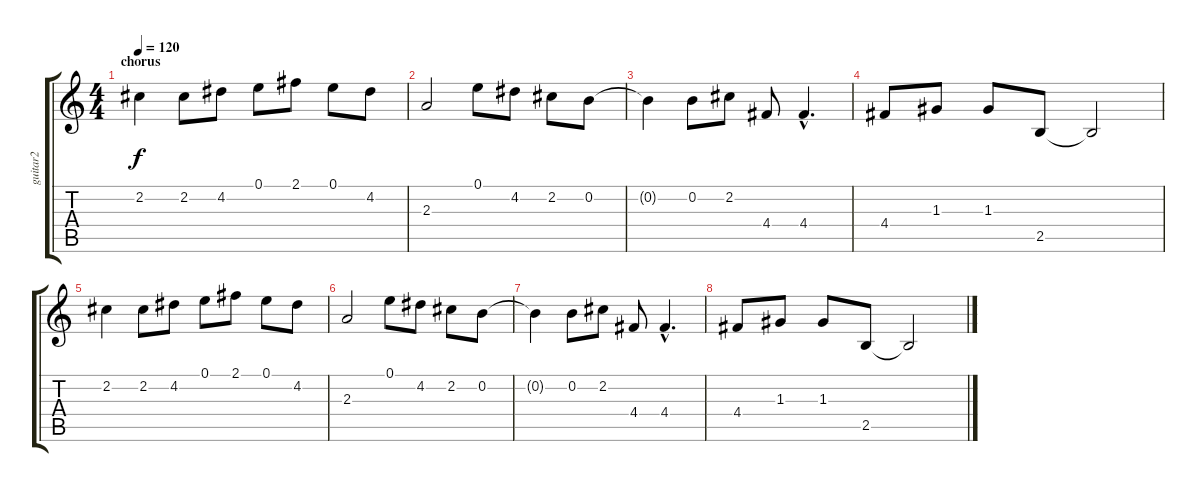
\track ("guitar2" "guitar2") {instrument overdrivenguitar}
\staff {score tabs}
\tuning (E4 B3 G3 D3 A2 E2) {hide}
\ts (4 4)
\section ("" "chorus")
\tempo 120
\clef g2
\ks c
2.2.4{dy f} 2.2.8 4.2.8 0.1.8 2.1.8 0.1.8 4.2.8 |
2.3.2 0.1.8 4.2.8 2.2.8 0.2.8 |
0.2{t}.4 0.2.8 2.2.8 4.4.8 4.4{hac}.4{d} |
4.4.8 1.3.8 1.3.8 2.5.8 2.5{t}.2 |
2.2.4 2.2.8 4.2.8 0.1.8 2.1.8 0.1.8 4.2.8 |
2.3.2 0.1.8 4.2.8 2.2.8 0.2.8 |
0.2{t}.4 0.2.8 2.2.8 4.4.8 4.4{hac}.4{d} |
4.4.8 1.3.8 1.3.8 2.5.8 2.5{t}.2
